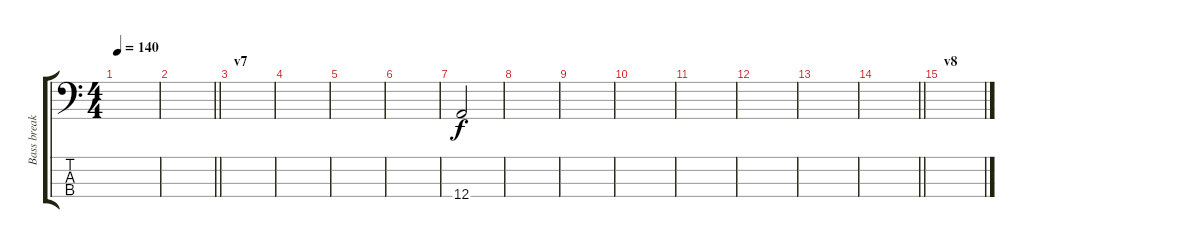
\track ("Bass breakdown" "Bass break") {instrument fretlessbass}
\staff {score tabs}
\tuning (D2 A1 E1 A0) {hide}
\ts (4 4)
\tempo 140
\clef f4
\ks c
|
\barLineRight lightlight
|
\section ("" "v7")
|
|
|
|
12.4.2 |
|
|
|
|
|
|
\barLineRight lightlight
|
\section ("" "v8")
